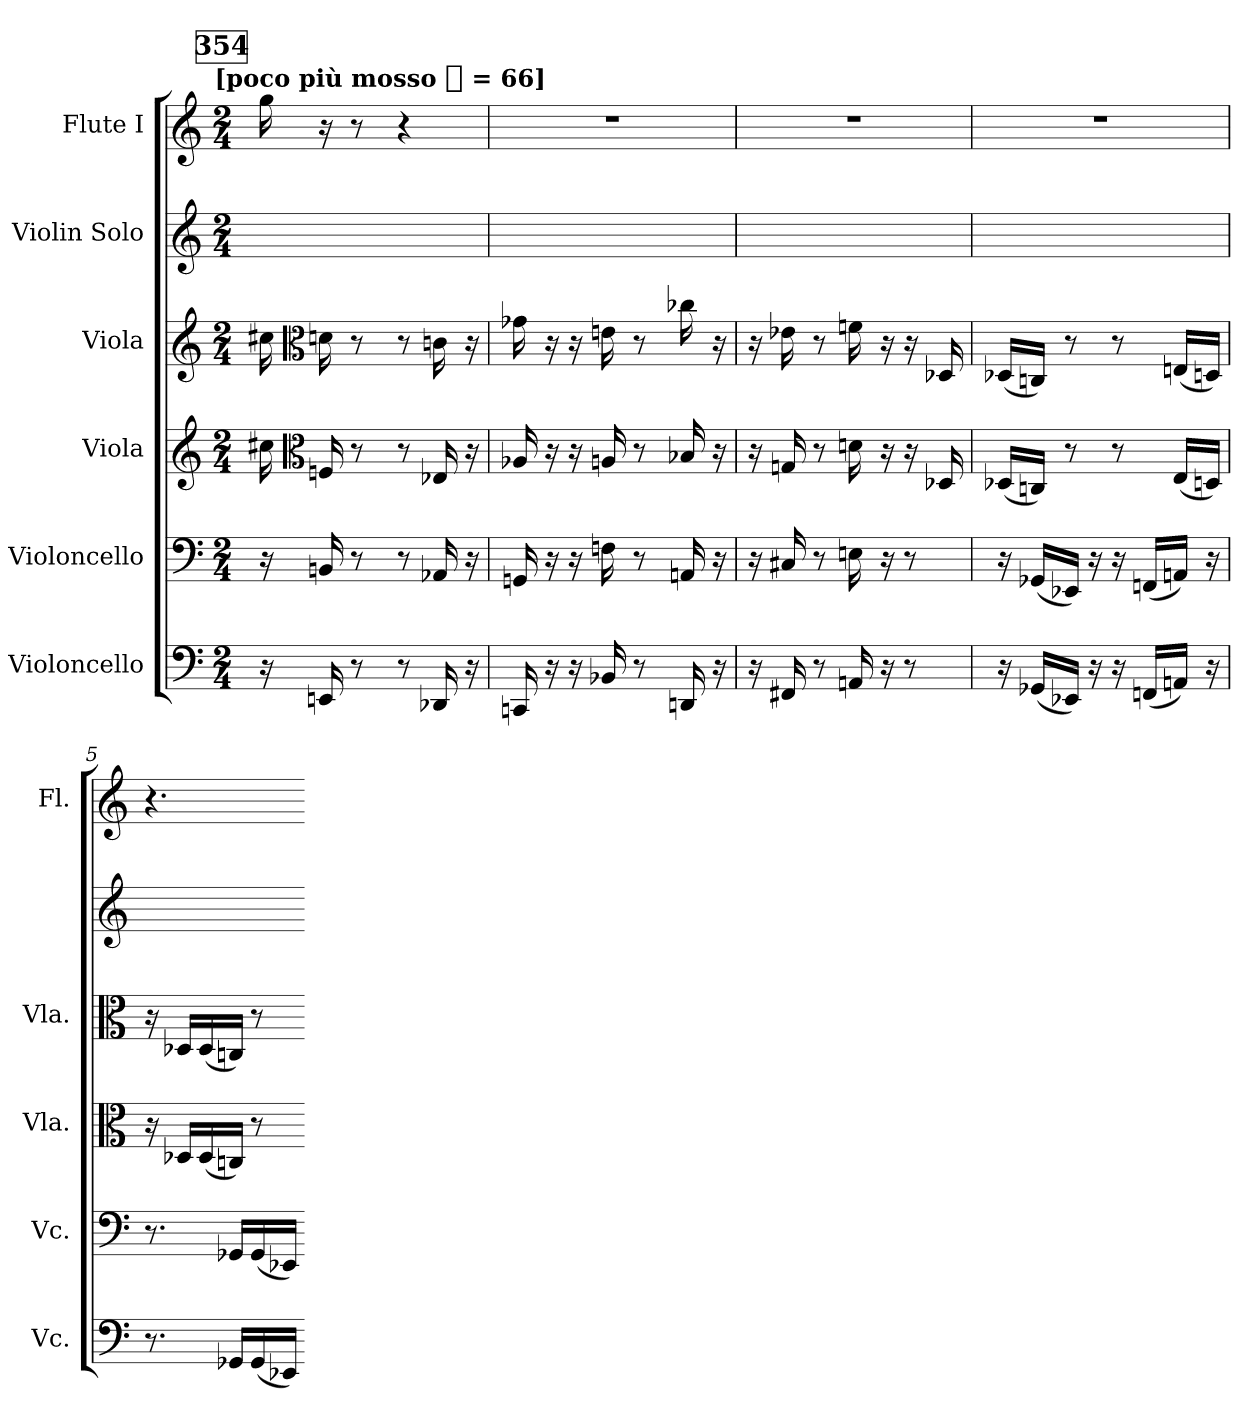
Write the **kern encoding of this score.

**kern	**kern	**kern	**kern	**kern	**kern
*part6	*part5	*part4	*part3	*part2	*part1
*staff6	*staff5	*staff4	*staff3	*staff2	*staff1
*I"Violoncello	*I"Violoncello	*I"Viola	*I"Viola	*I"Violin Solo	*I"Flute I
*I'Vc.	*I'Vc.	*I'Vla.	*I'Vla.	*	*I'Fl.
*clefF4	*clefF4	*clefG2	*clefG2	*clefG2	*clefG2
*k[]	*k[]	*k[]	*k[]	*k[]	*k[]
!!LO:TX:omd:t=[poco più mosso [quarter] = 66]
*M2/4	*M2/4	*M2/4	*M2/4	*M2/4	*M2/4
*MM66	*MM66	*MM66	*MM66	*MM66	*MM66
!!LO:REH:place=s1:t=354
=1	=1	=1	=1	=1	=1
16r	16r	16cc#X	16cc#X	16ryy	16gg
*	*	*clefC3	*clefC3	*	*
16EEn	16BBn	16Fn	16dn	16ryy	16r
8r	8r	8r	8r	16ryy	8r
.	.	.	.	16ryy	.
8r	8r	8r	8r	8.ryy	4r
16DD-X	16AA-X	16E-X	16cn	.	.
16r	16r	16r	16r	16ryy	.
=2	=2	=2	=2	=2	=2
16CCn	16GGn	16A-X	16g-X	16ryy	2r
16r	16r	16r	16r	16ryy	.
16r	16r	16r	16r	8.ryy	.
16BB-X	16Fn	16An	16en	.	.
8r	8r	8r	8r	.	.
.	.	.	.	16ryy	.
16DDn	16AAn	16B-X	16cc-X	8ryy	.
16r	16r	16r	16r	.	.
=3	=3	=3	=3	=3	=3
16r	16r	16r	16r	16ryy	2r
16FF#X	16C#X	16Gn	16e-X	16ryy	.
8r	8r	8r	8r	8.ryy	.
16AAn	16En	16dn	16fn	.	.
16r	16r	16r	16r	16ryy	.
8r	8r	16r	16r	16ryy	.
.	.	16D-X	16D-X	16ryy	.
=4	=4	=4	=4	=4	=4
16r	16r	(16D-XLL	(16D-XLL	8.ryy	2r
(16GG-XLL	(16GG-XLL	16CnJJ)	16CnJJ)	.	.
16EE-XJJ)	16EE-XJJ)	8r	8r	.	.
16r	16r	.	.	16ryy	.
16r	16r	8r	8r	8.ryy	.
(16FFnLL	(16FFnLL	.	.	.	.
16AAnJJ)	16AAnJJ)	(16ELL	(16EnLL	.	.
16r	16r	16DnJJ)	16DnJJ)	16ryy	.
=5	=5	=5	=5	=5	=5
8.r	8.r	16r	16r	8ryy	4.r
.	.	16D-XLL	16D-XLL	.	.
.	.	(16D-	(16D-	4ryy	.
16GG-XLL	16GG-XLL	16CnJJ)	16CnJJ)	.	.
(16GG-	(16GG-	8r	8r	.	.
16EE-XJJ)	16EE-XJJ)	.	.	.	.
=-	=-	=-	=-	=-	=-
*-	*-	*-	*-	*-	*-
